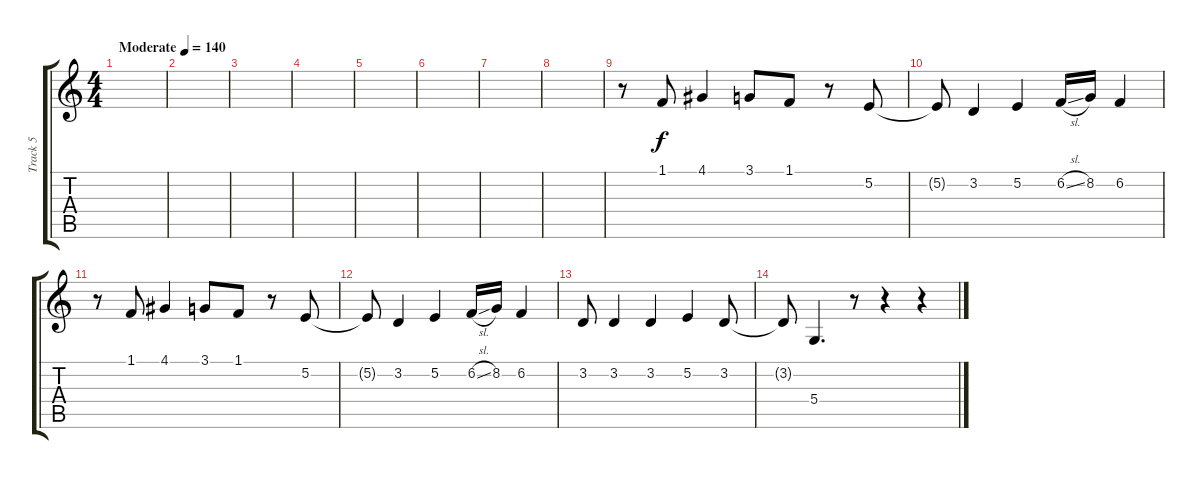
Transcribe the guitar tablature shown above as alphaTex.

\track ("Track 5" "Track 5") {instrument altosax}
\staff {score tabs}
\tuning (E4 B3 G3 D3 A2 E2) {hide}
\ts (4 4)
\tempo (140 "Moderate")
\clef g2
\ks c
|
|
|
|
|
|
|
|
r.8 1.1.8 4.1.4 3.1.8 1.1.8 r.8 5.2.8 |
5.2{t}.8 3.2.4 5.2.4 6.2{sl}.16 8.2.16 6.2.4 |
r.8 1.1.8 4.1.4 3.1.8 1.1.8 r.8 5.2.8 |
5.2{t}.8 3.2.4 5.2.4 6.2{sl}.16 8.2.16 6.2.4 |
3.2.8 3.2.4 3.2.4 5.2.4 3.2.8 |
3.2{t}.8 5.4.4{d} r.8 r.4 r.4
